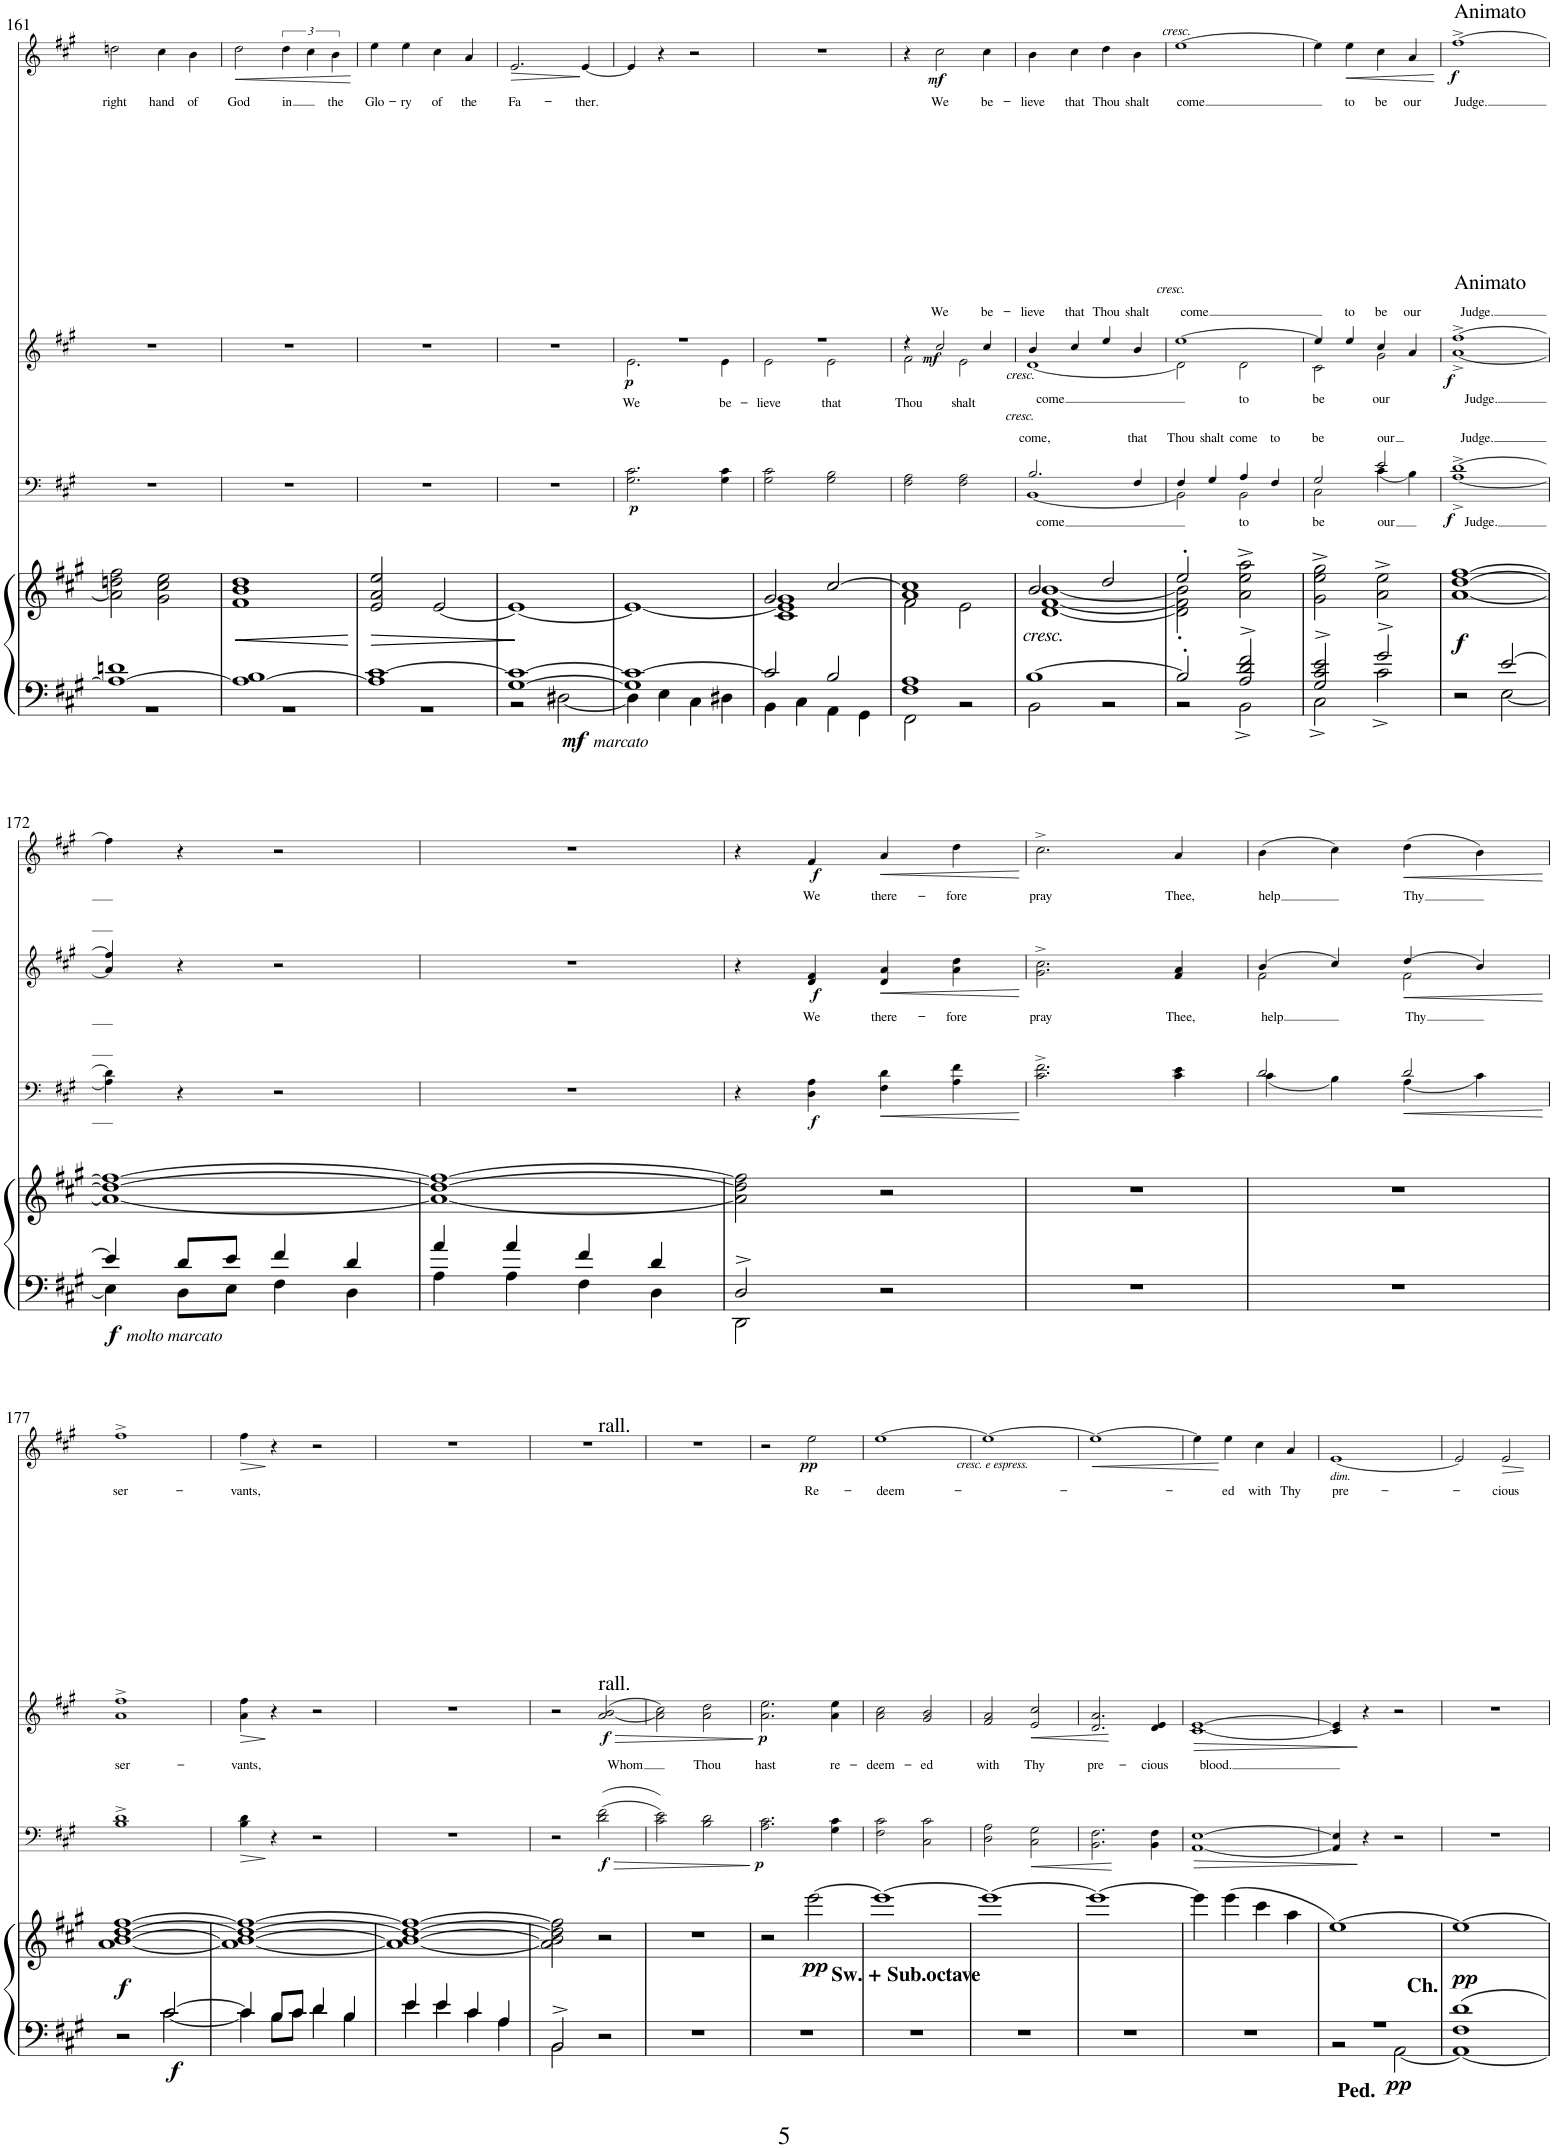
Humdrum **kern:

**kern	**kern	**dynam	**kern	**text	**dynam	**kern	**text	**dynam	**kern	**text	**dynam
*part4	*part4	*part4	*part3	*part3	*part3	*part2	*part2	*part2	*part1	*part1	*part1
*staff5	*staff4	*staff4/5	*staff3	*staff3	*staff3	*staff2	*staff2	*staff2	*staff1	*staff1	*staff1
*I"Organ	*	*	*I"T. B.	*	*	*I"S. A.	*	*	*I"Treble Solo	*	*
!!LO:PB:g=z
*clefF4	*clefG2	*	*clefF4	*	*	*clefG2	*	*	*clefG2	*	*
*k[f#c#g#]	*k[f#c#g#]	*	*k[f#c#g#]	*	*	*k[f#c#g#]	*	*	*k[f#c#g#]	*	*
*M2/2	*M2/2	*	*M2/2	*	*	*M2/2	*	*	*M2/2	*	*
*met(c|)	*met(c|)	*	*met(c|)	*	*	*met(c|)	*	*	*met(c|)	*	*
=161	=161	=161	=161	=161	=161	=161	=161	=161	=161	=161	=161
*^	*	*	*	*	*	*	*	*	*	*	*
!	!	!	!	!	!	!	!	!	!	!	!LO:LY:b	!
1A_ 1dn	1r	2a\] 2ddn\ 2ff#\	.	1r	.	.	1r	.	.	2ddn\	right	.
!	!	!	!	!	!	!	!	!	!	!	!LO:LY:b	!
.	.	2g#\ 2cc#\ 2ee\	.	.	.	.	.	.	.	4cc#\	hand	.
!	!	!	!	!	!	!	!	!	!	!	!LO:LY:b	!
.	.	.	.	.	.	.	.	.	.	4b\	of	.
=162	=162	=162	=162	=162	=162	=162	=162	=162	=162	=162	=162	=162
!	!	!	!LO:HP:b	!	!	!	!	!	!	!	!LO:LY:b	!LO:HP:b
1A_ 1B	1r	1f# 1b 1dd	<	1r	.	.	1r	.	.	2dd\	God	<
!	!	!	!	!	!	!	!	!	!	!	!LO:LY:b	!
.	.	.	.	.	.	.	.	.	.	6dd\	in	.
.	.	.	.	.	.	.	.	.	.	6cc#\	.	.
!	!	!	!	!	!	!	!	!	!	!	!LO:LY:b	!
.	.	.	.	.	.	.	.	.	.	6b\	the	.
*v	*v	*	*	*	*	*	*	*	*	*	*	*
.	.	.	.	.	.	.	.	.	.	.	[
=163	=163	=163	=163	=163	=163	=163	=163	=163	=163	=163	=163
*^	*	*	*	*	*	*	*	*	*	*	*
!	!	!	!	!	!	!	!	!	!	!	!LO:LY:b	!
1A] [1c#	1r	2e/ 2a/ 2ee/	.	1r	.	.	1r	.	.	4ee\	Glo-	.
!	!	!	!	!	!	!	!	!	!	!	!LO:LY:b	!
.	.	.	.	.	.	.	.	.	.	4ee\	-ry	.
!	!	!	!	!	!	!	!	!	!	!	!LO:LY:b	!
.	.	[2e/	.	.	.	.	.	.	.	4cc#\	of	.
!	!	!	!	!	!	!	!	!	!	!	!LO:LY:b	!
.	.	.	.	.	.	.	.	.	.	4a/	the	.
*v	*v	*	*	*	*	*	*	*	*	*	*	*
.	.	[	.	.	.	.	.	.	.	.	.
=164	=164	=164	=164	=164	=164	=164	=164	=164	=164	=164	=164
*^	*	*	*	*	*	*	*	*	*	*	*
!	!	!	!	!	!	!	!	!	!	!	!LO:LY:b	!LO:HP:b
[1G# 1c#_	2r	1e_	.	1r	.	.	1r	.	.	2.e/	Fa-	>
!	!	!	!LO:DY:b=2	!	!	!	!	!	!	!	!	!
!	!	!	!LO:DY:n=1:b=2	!	!	!	!	!	!	!	!	!
.	[2D#X\	.	mf other-dynamics	.	.	.	.	.	.	.	.	.
!	!	!	!	!	!	!	!	!	!	!	!LO:LY:b	!
.	.	.	.	.	.	.	.	.	.	[4e/	-ther.	.
=165	=165	=165	=165	=165	=165	=165	=165	=165	=165	=165	=165	=165
*	*	*	*	*	*	*	*^	*	*	*	*	*
!	!	!	!	!	!	!LO:DY:b	!	!	!LO:LY:b	!LO:DY:b	!	!	!
1G#] 1c#_	4D#\]	1e_	.	2.G#\ 2.c#\	.	p	1r	2.e\	We	p	4e/]	.	.
.	4E\	.	.	.	.	.	.	.	.	.	4r	.	]
.	4C#\	.	.	.	.	.	.	.	.	.	2r	.	.
!	!	!	!	!	!	!	!	!	!LO:LY:b	!	!	!	!
.	4D#X\	.	.	4G#\ 4c#\	.	.	.	4e\	be-	.	.	.	.
=166	=166	=166	=166	=166	=166	=166	=166	=166	=166	=166	=166	=166	=166
*	*	*^	*	*	*	*	*	*	*	*	*	*	*
!	!	!	!	!	!	!	!	!	!	!LO:LY:b	!	!	!	!
2c#/]	4BB\	2g#/	1c# 1e] 1g#	.	2G#\ 2c#\	.	.	1r	2e\	-lieve	.	1r	.	.
.	4C#\	.	.	.	.	.	.	.	.	.	.	.	.	.
!	!	!	!	!	!	!	!	!	!	!LO:LY:b	!	!	!	!
2B/	4AA\	[2cc#/	.	.	2G#\ 2B\	.	.	.	2e\	that	.	.	.	.
.	4GG#\	.	.	.	.	.	.	.	.	.	.	.	.	.
=167	=167	=167	=167	=167	=167	=167	=167	=167	=167	=167	=167	=167	=167	=167
!	!	!	!	!	!	!	!	!	!	!LO:LY:b	!	!	!	!
1F# 1A	2FF#\	1a 1cc#]	2f#\	.	2F#\ 2A\	.	.	4r	2f#\	Thou	.	4r	.	.
!	!	!	!	!	!	!	!	!	!	!LO:LY:a	!LO:DY:b	!	!LO:LY:b	!LO:DY:b
.	.	.	.	.	.	.	.	2cc#/	.	We	mf	2cc#\	We	mf
!	!	!	!	!	!	!	!	!	!	!LO:LY:b	!	!	!	!
.	2r	.	2e\	.	2F#\ 2A\	.	.	.	2e\	shalt	.	.	.	.
!	!	!	!	!	!	!	!	!	!	!LO:LY:a	!	!	!LO:LY:b	!
.	.	.	.	.	.	.	.	4cc#/	.	be-	.	4cc#\	be-	.
=168	=168	=168	=168	=168	=168	=168	=168	=168	=168	=168	=168	=168	=168	=168
!	!	!	!	!	!	!	!	!LO:TX:b:i:t=cresc.	!	!	!	!	!	!
!	!	!	!	!	!LO:TX:a:i:t=cresc.	!	!	!	!	!	!	!	!	!
!	!	!LO:TX:b:i:t=cresc.	!	!	!	!	!	!	!	!	!	!	!	!
!	!	!	!	!	!	!LO:LY:a	!	!	!	!	!	!	!	!
*	*	*	*	*	*^	*	*	*	*	*	*	*	*	*
!	!	!	!	!	!	!	!LO:LY:b	!	!	!	!LO:LY:a	!	!	!	!
!	!	!	!	!	!	!	!	!	!	!	!LO:LY:b	!	!	!LO:LY:b	!
[1B	2BB\	2b/	[1d [1f# [1b	.	2.B/	[1BB	come	.	4b/	[1d	come	.	4b\	-lieve	.
!	!	!	!	!	!	!	!	!	!	!	!LO:LY:a	!	!	!LO:LY:b	!
.	.	.	.	.	.	.	.	.	4cc#/	.	that	.	4cc#\	that	.
!	!	!	!	!	!	!	!	!	!	!	!LO:LY:a	!	!	!LO:LY:b	!
.	2r	2dd/	.	.	.	.	.	.	4ee/	.	Thou	.	4dd\	Thou	.
!	!	!	!	!	!	!	!LO:LY:a	!	!	!	!LO:LY:a	!	!	!LO:LY:b	!
.	.	.	.	.	4F#/	.	that	.	4b/	.	shalt	.	4b\	shalt	.
=169	=169	=169	=169	=169	=169	=169	=169	=169	=169	=169	=169	=169	=169	=169	=169
!	!	!	!	!	!	!	!	!	!	!	!	!	!LO:TX:a:i:t=cresc.	!	!
!	!	!	!	!	!	!	!	!	!LO:TX:a:i:t=cresc.	!	!	!	!	!	!
!	!	!	!	!	!	!	!LO:LY:a	!	!	!	!LO:LY:a	!	!	!LO:LY:b	!
2B'/]	2r	2ee'/	2d\]' 2f#\]' 2b\]'	.	4F#/	2BB\]	Thou	.	[1ee	2d\]	come	.	[1ee	come	.
!	!	!	!	!	!	!	!LO:LY:a	!	!	!	!	!	!	!	!
.	.	.	.	.	4G#/	.	shalt	.	.	.	.	.	.	.	.
!	!	!	!	!	!	!	!LO:LY:a	!	!	!	!	!	!	!	!
!	!	!	!	!	!	!	!LO:LY:b	!	!	!	!LO:LY:b	!	!	!	!
2A/^ 2d/^ 2f#/^	2BB^\	2a\^> 2ee\^> 2aa\^>	2ryy	.	4A/	2BB\	to	.	.	2d\	to	.	.	.	.
!	!	!	!	!	!	!	!LO:LY:a	!	!	!	!	!	!	!	!
.	.	.	.	.	4F#/	.	to	.	.	.	.	.	.	.	.
*	*	*v	*v	*	*	*	*	*	*	*	*	*	*	*	*
=170	=170	=170	=170	=170	=170	=170	=170	=170	=170	=170	=170	=170	=170	=170
!	!	!	!	!	!	!LO:LY:a	!	!	!	!	!	!	!	!
!	!	!	!	!	!	!LO:LY:b	!	!	!	!LO:LY:b	!	!	!	!
2G#/^ 2c#/^ 2e/^	2C#^\	2g#\^ 2ee\^ 2gg#\^	.	2G#/	2C#\	be	.	4ee/]	2c#\	be	.	4ee\]	.	.
!	!	!	!	!	!	!	!	!	!	!LO:LY:a	!	!	!LO:LY:b	!LO:HP:b
.	.	.	.	.	.	.	.	4ee/	.	to	.	4ee\	to	<
!	!	!	!	!	!	!LO:LY:a	!	!	!	!	!	!	!	!
!	!	!	!	!	!	!LO:LY:b	!	!	!	!LO:LY:a	!	!	!	!
!	!	!	!	!	!	!	!	!	!	!LO:LY:b	!	!	!LO:LY:b	!
2g#^/	2c#^\	2a\^ 2ee\^	.	2e/	(4c#\	our	.	4cc#/	2g#\	our	.	4cc#\	be	.
!	!	!	!	!	!	!	!	!	!	!LO:LY:a	!	!	!LO:LY:b	!
.	.	.	.	.	4B\)	.	.	4a/	.	our	.	4a/	our	.
*	*	*	*	*v	*v	*	*	*	*	*	*	*	*	*
*v	*v	*	*	*	*	*	*v	*v	*	*	*	*	*
.	.	.	.	.	.	.	.	.	.	.	[
=171	=171	=171	=171	=171	=171	=171	=171	=171	=171	=171	=171
*^	*	*	*	*	*	*	*	*	*	*	*
!	!	!	!	!	!	!	!	!	!	!LO:TX:a:t=Animato	!	!
!	!	!	!	!	!	!	!	!	!	!LO:TX:b:t=Animato	!	!
!	!	!	!	!	!LO:LY:a	!	!	!	!	!	!	!
*	*	*	*	*^	*	*	*	*	*	*	*	*
!	!	!	!	!	!	!LO:LY:b	!	!	!LO:LY:a	!	!	!	!
*	*	*	*	*	*	*	*	*^	*	*	*	*	*
!	!	!	!LO:DY:b	!	!	!	!LO:DY:b	!	!	!LO:LY:b	!LO:DY:b	!	!LO:LY:b	!LO:DY:b
2r	2ryy	[1a [1dd [1ff#	f	[1d^	[1A^	Judge.	f	[1ff#^	[1a^	Judge.	f	[1ff#^	Judge.	f
[2e/	[2E\	.	.	.	.	.	.	.	.	.	.	.	.	.
!!LO:LB:g=z
=172	=172	=172	=172	=172	=172	=172	=172	=172	=172	=172	=172	=172	=172	=172
!	!	!	!LO:DY:b=2	!	!	!	!	!	!	!	!	!	!	!
!	!	!	!LO:DY:n=1:b=2	!	!	!	!	!	!	!	!	!	!	!
4e/]	4E\]	1a_ 1dd_ 1ff#_	f other-dynamics	4d\]	4A\]	.	.	4ff#/]	4a/]	.	.	4ff#\]	.	.
8d/L	8D\L	.	.	4r	4ryy	.	.	4r	4ryy	.	.	4r	.	.
8e/J	8E\J	.	.	.	.	.	.	.	.	.	.	.	.	.
4f#/	4F#\	.	.	2r	2ryy	.	.	2r	2ryy	.	.	2r	.	.
4d/	4D\	.	.	.	.	.	.	.	.	.	.	.	.	.
*	*	*	*	*v	*v	*	*	*	*	*	*	*	*	*
*	*	*	*	*	*	*	*v	*v	*	*	*	*	*
=173	=173	=173	=173	=173	=173	=173	=173	=173	=173	=173	=173	=173
4a/	4A\	1a_ 1dd_ 1ff#_	.	1r	.	.	1r	.	.	1r	.	.
4a/	4A\	.	.	.	.	.	.	.	.	.	.	.
4f#/	4F#\	.	.	.	.	.	.	.	.	.	.	.
4d/	4D\	.	.	.	.	.	.	.	.	.	.	.
=174	=174	=174	=174	=174	=174	=174	=174	=174	=174	=174	=174	=174
2D^/	2DD\	2a\] 2dd\] 2ff#\]	.	4r	.	.	4r	.	.	4r	.	.
!	!	!	!	!	!	!LO:DY:b	!	!LO:LY:b	!LO:DY:b	!	!LO:LY:b	!LO:DY:b
.	.	.	.	4D\ 4A\	.	f	4d/ 4f#/	We	f	4f#/	We	f
!	!	!	!	!	!	!LO:HP:b	!	!LO:LY:b	!LO:HP:b	!	!LO:LY:b	!LO:HP:b
2r	2ryy	2r	.	4F#\ 4d\	.	<	4d/ 4a/	there-	<	4a/	there-	<
!	!	!	!	!	!	!	!	!LO:LY:b	!	!	!LO:LY:b	!
.	.	.	.	4A\ 4f#\	.	.	4a\ 4dd\	-fore	.	4dd\	-fore	.
*v	*v	*	*	*	*	*	*	*	*	*	*	*
.	.	.	.	.	.	.	.	[	.	.	[
=175	=175	=175	=175	=175	=175	=175	=175	=175	=175	=175	=175
!	!	!	!	!	!	!	!LO:LY:b	!	!	!LO:LY:b	!
1r	1r	.	2.c#\^ 2.f#\^	.	.	2.g#\^ 2.cc#\^	pray	.	2.cc#^\	pray	.
!	!	!	!	!	!	!	!LO:LY:b	!	!	!LO:LY:b	!
.	.	.	4c#\ 4e\	.	.	4f#/ 4a/	Thee,	.	4a/	Thee,	.
=176	=176	=176	=176	=176	=176	=176	=176	=176	=176	=176	=176
*	*	*	*^	*	*	*	*	*	*	*	*
!	!	!	!	!	!	!	!	!LO:LY:b	!	!	!LO:LY:b	!
*	*	*	*	*	*	*	*^	*	*	*	*	*
1r	1r	.	2d/	(4c#\	.	.	(4b/	2f#\	help	.	(4b\	help	.
.	.	.	.	4B\)	.	.	4cc#/)	.	.	.	4cc#\)	.	.
!	!	!	!	!	!	!LO:HP:b	!	!	!LO:LY:b	!LO:HP:b	!	!LO:LY:b	!LO:HP:b
.	.	.	2d/	(4A\	.	<	(4dd/	2f#\	Thy	<	(4dd\	Thy	<
.	.	.	.	4c#\)	.	.	4b/)	.	.	.	4b\)	.	.
*	*	*	*v	*v	*	*	*	*	*	*	*	*	*
*	*	*	*	*	*	*v	*v	*	*	*	*	*
.	.	.	.	.	[	.	.	[	.	.	[
!!LO:LB:g=z
=177	=177	=177	=177	=177	=177	=177	=177	=177	=177	=177	=177
*^	*	*	*	*	*	*	*	*	*	*	*
!	!	!	!LO:DY:b	!	!	!	!	!LO:LY:b	!	!	!LO:LY:b	!
2r	2ryy	[1a [1b [1dd [1ff#	f	1B^ 1d^	.	.	1a^ 1ff#^	ser-	.	1ff#^	ser-	.
!	!	!	!LO:DY:b=2	!	!	!	!	!	!	!	!	!
[2c#/	[2c#\	.	f	.	.	.	.	.	.	.	.	.
=178	=178	=178	=178	=178	=178	=178	=178	=178	=178	=178	=178	=178
!	!	!	!	!	!	!LO:HP:b	!	!LO:LY:b	!LO:HP:b	!	!LO:LY:b	!LO:HP:b
4c#/]	4c#\]	1a_ 1b_ 1dd_ 1ff#_	.	4B\ 4d\	.	>	4a\ 4ff#\	-vants,	>	4ff#\	-vants,	>
8B/L	8B\L	.	.	4r	.	[	4r	.	]	4r	.	]
8c#/J	8c#\J	.	.	.	.	.	.	.	.	.	.	.
4d/	4d\	.	.	2r	.	.	2r	.	.	2r	.	.
4B/	4B\	.	.	.	.	.	.	.	.	.	.	.
=179	=179	=179	=179	=179	=179	=179	=179	=179	=179	=179	=179	=179
4e/	4e\	1a_ 1b_ 1dd_ 1ff#_	.	1r	.	.	1r	.	.	1r	.	.
4e/	4e\	.	.	.	.	.	.	.	.	.	.	.
4c#/	4c#\	.	.	.	.	.	.	.	.	.	.	.
4A/	4A\	.	.	.	.	.	.	.	.	.	.	.
=180	=180	=180	=180	=180	=180	=180	=180	=180	=180	=180	=180	=180
*	*	*	*	*	*	*	*	*	*	*^	*	*
2BB^/	2BB\	2a\] 2b\] 2dd\] 2ff#\]	.	2r	.	.	2r	.	.	1r	2ryy	.	.
!	!	!	!	!	!	!	!	!	!	!	!LO:TX:a:t=rall.	!	!
!	!	!	!	!	!	!	!	!	!	!	!LO:TX:b:t=rall.	!	!
!	!	!	!	!	!	!LO:HP:b	!	!LO:LY:b	!LO:HP:b	!	!	!	!
!	!	!	!	!	!	!LO:DY:n=1:b	!	!	!LO:DY:n=1:b	!	!	!	!
2r	2ryy	2r	.	((2d\ 2f#\	.	> f	([2a/ 2b/	Whom	> f	.	2ryy	.	.
*v	*v	*	*	*	*	*	*	*	*	*v	*v	*	*
=181	=181	=181	=181	=181	=181	=181	=181	=181	=181	=181	=181
1r	1r	.	2c#\ 2e\))	.	.	2a\] 2cc#\)	.	.	1r	.	.
!	!	!	!	!	!	!	!LO:LY:b	!	!	!	!
.	.	.	2B\ 2d\	.	.	2a\ 2dd\	Thou	.	.	.	.
.	.	.	.	.	]	.	.	]	.	.	.
=182	=182	=182	=182	=182	=182	=182	=182	=182	=182	=182	=182
!	!	!	!	!	!LO:DY:b	!	!LO:LY:b	!LO:DY:b	!	!	!
1r	2r	.	2.A\ 2.c#\	.	p	2.a\ 2.ee\	hast	p	2r	.	.
!	!LO:TX:b:B:t=Sw. + Sub.octave	!	!	!	!	!	!	!	!	!	!
!	!	!LO:DY:b	!	!	!	!	!	!	!	!LO:LY:b	!LO:DY:b
.	[2eee\	pp	.	.	.	.	.	.	2ee\	Re-	pp
!	!	!	!	!	!	!	!LO:LY:b	!	!	!	!
.	.	.	4G#\ 4c#\	.	.	4a\ 4ee\	re-	.	.	.	.
=183	=183	=183	=183	=183	=183	=183	=183	=183	=183	=183	=183
!	!	!	!	!	!	!	!LO:LY:b	!	!	!LO:LY:b	!
1r	1eee_	.	2F#\ 2c#\	.	.	2a\ 2cc#\	-deem-	.	[1ee	-deem-	.
!	!	!	!	!	!	!	!LO:LY:b	!	!	!	!
.	.	.	2C#\ 2c#\	.	.	2g#/ 2b/	-ed	.	.	.	.
=184	=184	=184	=184	=184	=184	=184	=184	=184	=184	=184	=184
!	!	!	!	!	!	!	!LO:LY:b	!	!	!	!LO:DY:b
1r	1eee_	.	2D\ 2A\	.	.	2f#/ 2a/	with	.	1ee_	.	other-dynamics
!	!	!	!	!	!LO:HP:b	!	!LO:LY:b	!LO:HP:b	!	!	!
.	.	.	2C#\ 2G#\	.	<	2e/ 2cc#/	Thy	<	.	.	.
=185	=185	=185	=185	=185	=185	=185	=185	=185	=185	=185	=185
!	!	!	!	!	!	!	!LO:LY:b	!	!	!	!LO:HP:b
1r	1eee_	.	2.BB\ 2.F#\	.	.	2.d/ 2.a/	pre-	.	1ee_	.	<
!	!	!	!	!	!	!	!LO:LY:b	!	!	!	!
.	.	.	4BB\ 4F#\	.	]	4d/ 4e/	-cious	[	.	.	.
=186	=186	=186	=186	=186	=186	=186	=186	=186	=186	=186	=186
!	!	!	!	!	!	!	!LO:LY:b	!LO:HP:b	!	!	!
1r	4eee\]	.	[1AA [1E	.	.	[1c# [1e	blood.	>	4ee\]	.	.
!	!	!	!	!	!	!	!	!	!	!LO:LY:b	!
.	(4eee\	.	.	.	.	.	.	.	4ee\	-ed	[
!	!	!	!	!	!	!	!	!	!	!LO:LY:b	!
.	4ccc#\	.	.	.	.	.	.	.	4cc#\	with	.
!	!	!	!	!	!	!	!	!	!	!LO:LY:b	!
.	4aa\	.	.	.	.	.	.	.	4a/	Thy	.
=187	=187	=187	=187	=187	=187	=187	=187	=187	=187	=187	=187
*^	*	*	*	*	*	*	*	*	*	*	*
!	!	!	!	!	!	!	!	!	!	!	!LO:LY:b	!LO:DY:b
1r	2r	[1ee)	.	4AA/] 4E/]	.	.	4c#/] 4e/]	.	.	[1e	pre-	other-dynamics
.	.	.	.	4r	.	[	4r	.	]	.	.	.
!	!LO:TX:b:B:t=Ped.	!	!	!	!	!	!	!	!	!	!	!
!	!	!	!LO:DY:b=2	!	!	!	!	!	!	!	!	!
.	[2AA\	.	pp	2r	.	.	2r	.	.	.	.	.
=188	=188	=188	=188	=188	=188	=188	=188	=188	=188	=188	=188	=188
!	!	!LO:TX:b:B:t=Ch.	!	!	!	!	!	!	!	!	!	!
!	!	!	!LO:DY:b	!	!	!	!	!	!	!	!	!
1F# 1d	1AA_	1ee_	pp	1r	.	.	1r	.	.	2e/]	.	.
!	!	!	!	!	!	!	!	!	!	!	!LO:LY:b	!
.	.	.	.	.	.	.	.	.	.	2e/	-cious	.
*v	*v	*	*	*	*	*	*	*	*	*	*	*
=	=	=	=	=	=	=	=	=	=	=	=
*-	*-	*-	*-	*-	*-	*-	*-	*-	*-	*-	*-
